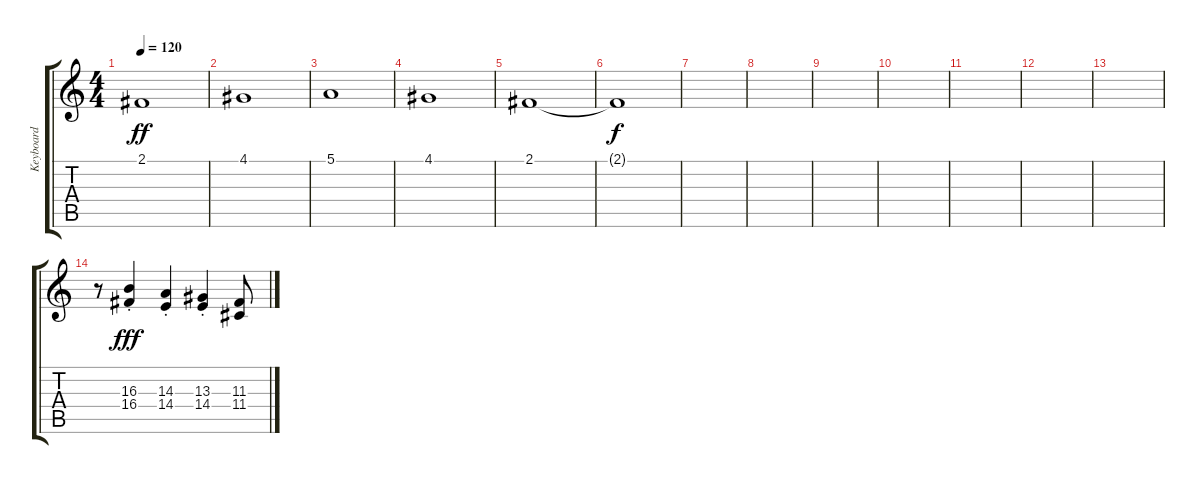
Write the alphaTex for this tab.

\track ("Keyboard" "Keyboard") {instrument fx1rain}
\staff {score tabs}
\tuning (E4 B3 G3 D3 A2 E2) {hide}
\ts (4 4)
\tempo 120
\clef g2
\ks c
2.1.1{dy ff} |
4.1.1 |
5.1.1 |
4.1.1 |
2.1.1 |
2.1{t}.1{dy f} |
|
|
|
|
|
|
|
r.8{balance 8 instrument lead5charang} (16.3{st} 16.4{st}).4{dy fff} (14.3{st} 14.4{st}).4 (13.3{st} 14.4{st}).4 (11.3 11.4).8
